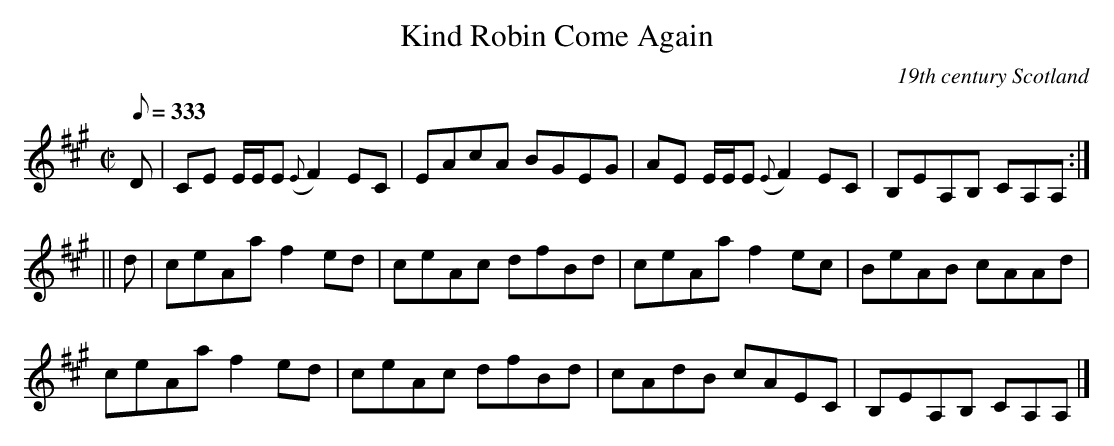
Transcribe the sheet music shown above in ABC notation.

X:1
T:Kind Robin Come Again
O:19th century Scotland
L:1/8
Q:333
M:C|
K:A
D|CE E/E/E ({E}F2) EC|EAcA BGEG|AE E/E/E ({E}F2) EC|B,EA,B, CA,A,:|
||d|ceAa f2 ed|ceAc dfBd|ceAa f2 ec|BeAB cAAd|
ceAa f2 ed|ceAc dfBd|cAdB cAEC|B,EA,B, CA,A,|]
